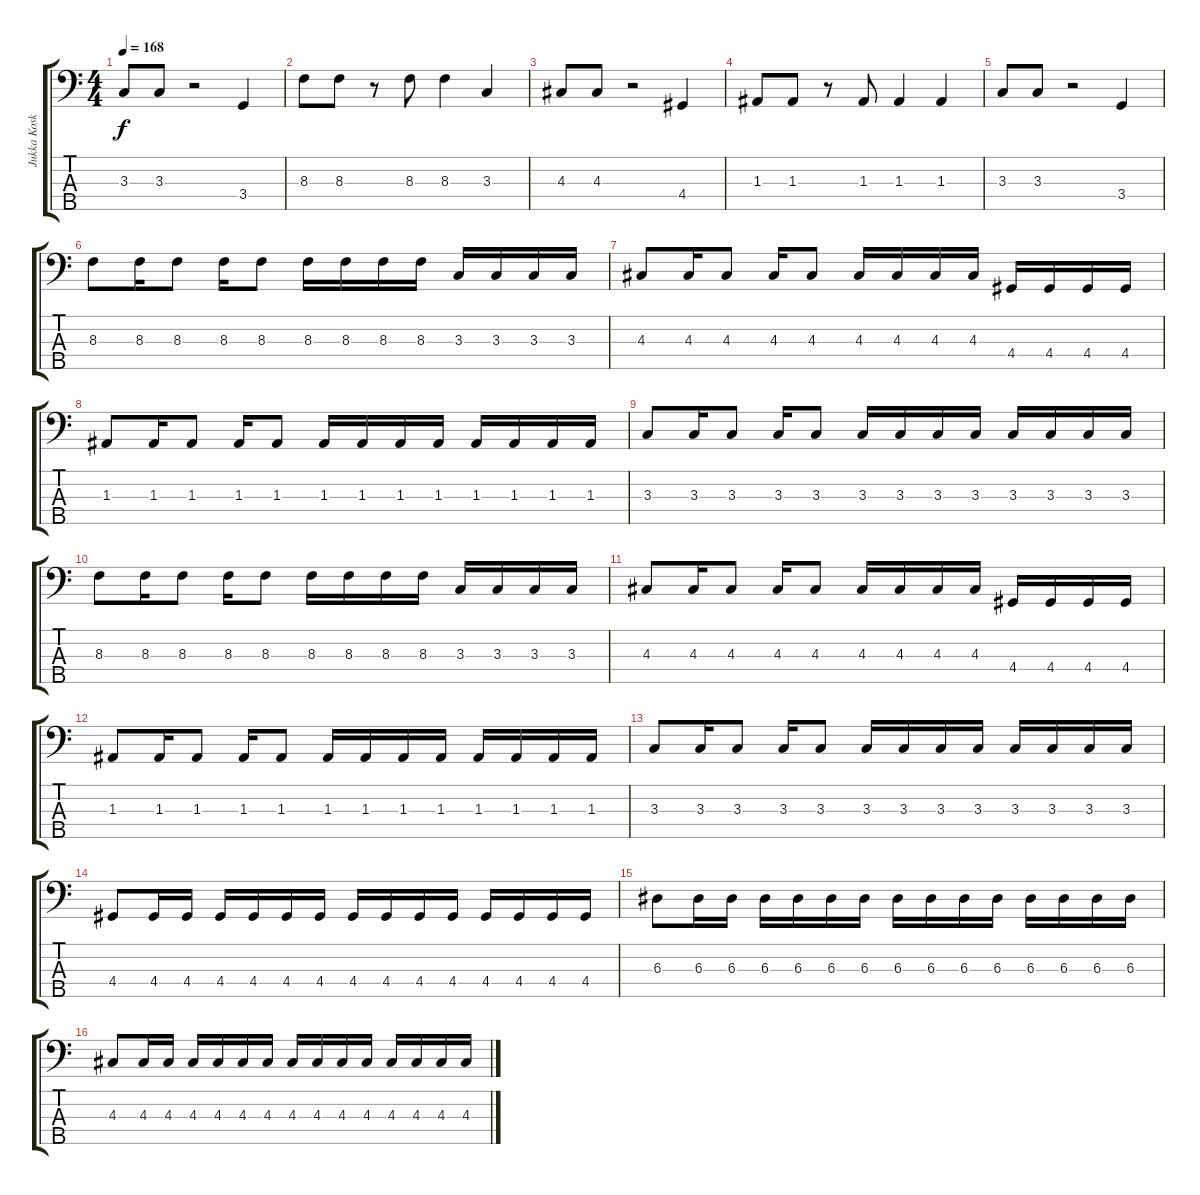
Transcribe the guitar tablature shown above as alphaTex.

\track ("Jukka Koskinen" "Jukka Kosk") {instrument electricbasspick}
\staff {score tabs}
\tuning (G2 D2 A1 E1 B0) {hide}
\ts (4 4)
\tempo 168
\clef f4
\ks c
3.3.8{dy f} 3.3.8 r.2 3.4.4 |
8.3.8 8.3.8 r.8 8.3.8 8.3.4 3.3.4 |
4.3.8 4.3.8 r.2 4.4.4 |
1.3.8 1.3.8 r.8 1.3.8 1.3.4 1.3.4 |
3.3.8 3.3.8 r.2 3.4.4 |
8.3.8 8.3.16 8.3.8 8.3.16 8.3.8 8.3.16 8.3.16 8.3.16 8.3.16 3.3.16 3.3.16 3.3.16 3.3.16 |
4.3.8 4.3.16 4.3.8 4.3.16 4.3.8 4.3.16 4.3.16 4.3.16 4.3.16 4.4.16 4.4.16 4.4.16 4.4.16 |
1.3.8 1.3.16 1.3.8 1.3.16 1.3.8 1.3.16 1.3.16 1.3.16 1.3.16 1.3.16 1.3.16 1.3.16 1.3.16 |
3.3.8 3.3.16 3.3.8 3.3.16 3.3.8 3.3.16 3.3.16 3.3.16 3.3.16 3.3.16 3.3.16 3.3.16 3.3.16 |
8.3.8 8.3.16 8.3.8 8.3.16 8.3.8 8.3.16 8.3.16 8.3.16 8.3.16 3.3.16 3.3.16 3.3.16 3.3.16 |
4.3.8 4.3.16 4.3.8 4.3.16 4.3.8 4.3.16 4.3.16 4.3.16 4.3.16 4.4.16 4.4.16 4.4.16 4.4.16 |
1.3.8 1.3.16 1.3.8 1.3.16 1.3.8 1.3.16 1.3.16 1.3.16 1.3.16 1.3.16 1.3.16 1.3.16 1.3.16 |
3.3.8 3.3.16 3.3.8 3.3.16 3.3.8 3.3.16 3.3.16 3.3.16 3.3.16 3.3.16 3.3.16 3.3.16 3.3.16 |
4.4.8 4.4.16 4.4.16 4.4.16 4.4.16 4.4.16 4.4.16 4.4.16 4.4.16 4.4.16 4.4.16 4.4.16 4.4.16 4.4.16 4.4.16 |
6.3.8 6.3.16 6.3.16 6.3.16 6.3.16 6.3.16 6.3.16 6.3.16 6.3.16 6.3.16 6.3.16 6.3.16 6.3.16 6.3.16 6.3.16 |
4.3.8 4.3.16 4.3.16 4.3.16 4.3.16 4.3.16 4.3.16 4.3.16 4.3.16 4.3.16 4.3.16 4.3.16 4.3.16 4.3.16 4.3.16
